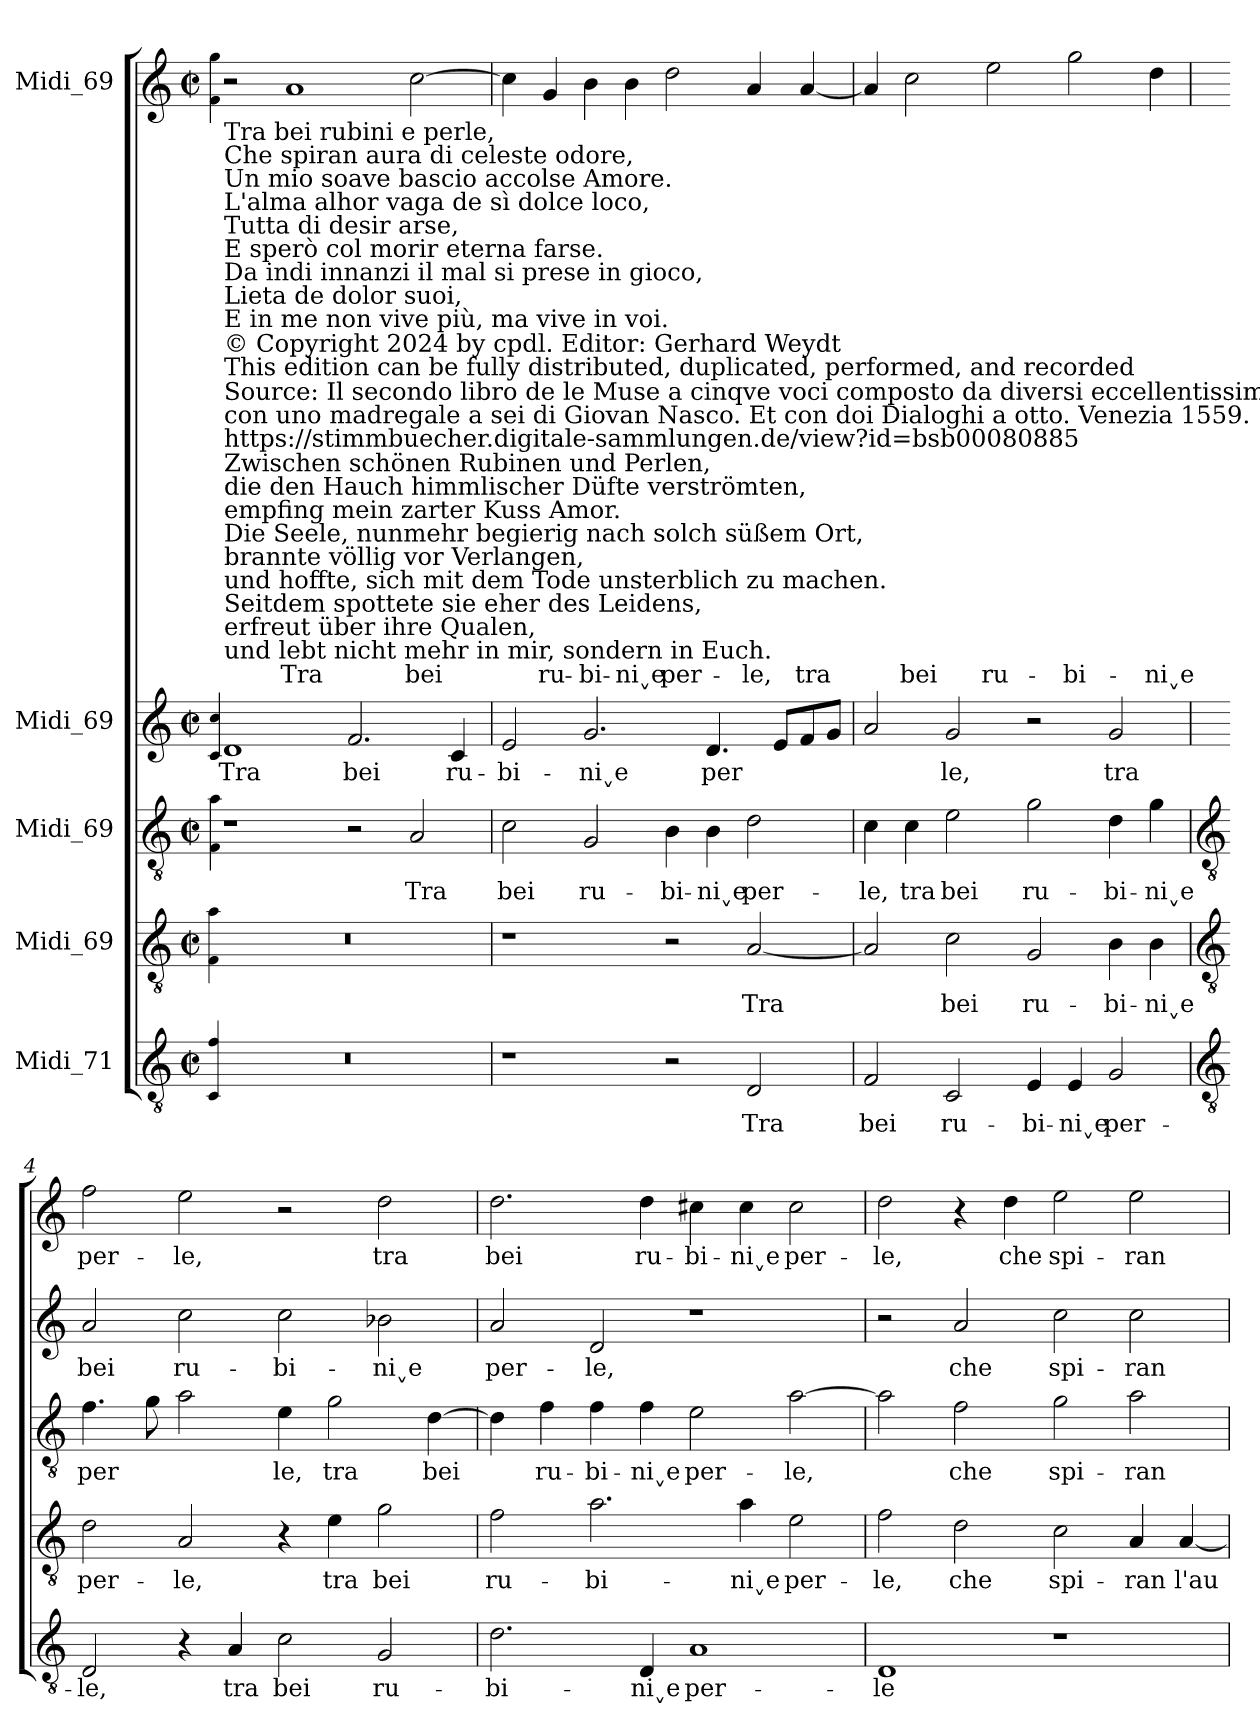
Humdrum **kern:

**kern	**text	**kern	**text	**kern	**text	**kern	**text	**kern	**text
*part5	*part5	*part4	*part4	*part3	*part3	*part2	*part2	*part1	*part1
*staff5	*staff5	*staff4	*staff4	*staff3	*staff3	*staff2	*staff2	*staff1	*staff1
*I"Midi_71	*	*I"Midi_69	*	*I"Midi_69	*	*I"Midi_69	*	*I"Midi_69	*
*clefGv2	*	*clefGv2	*	*clefGv2	*	*clefG2	*	*clefG2	*
*k[]	*	*k[]	*	*k[]	*	*k[]	*	*k[]	*
*C:	*	*C:	*	*C:	*	*C:	*	*C:	*
*M4/2	*	*M4/2	*	*M4/2	*	*M4/2	*	*M4/2	*
*met(c|)	*	*met(c|)	*	*met(c|)	*	*met(c|)	*	*met(c|)	*
=1	=1	=1	=1	=1	=1	=1	=1	=1	=1
4qqC 4qqf	.	4qqF 4qqa	.	4qqF 4qqa	.	4qqc 4qqcc	.	4qqf 4qqgg	.
!	!	!	!	!	!	!	!	!LO:TX:b:t=Tra bei rubini e perle,\nChe spiran aura di celeste odore,\nUn mio soave bascio accolse Amore.\nL'alma alhor vaga de sì dolce loco,\nTutta di desir arse,\nE sperò col morir eterna farse.\nDa indi innanzi il mal si prese in gioco,\nLieta de dolor suoi,\nE in me non vive più, ma vive in voi.	!
!	!	!	!	!	!	!	!	!LO:TX:b:t=© Copyright 2024 by cpdl. Editor&colon; Gerhard Weydt\nThis edition can be fully distributed, duplicated, performed, and recorded	!
!	!	!	!	!	!	!	!	!LO:TX:b:t=Source&colon; Il secondo libro de le Muse a cinqve voci composto da diversi eccellentissimi Musici\ncon uno madregale a sei di Giovan Nasco. Et con doi Dialoghi a otto. Venezia 1559.\nhttps&colon;//stimmbuecher.digitale-sammlungen.de/view?id=bsb00080885	!
!	!	!	!	!	!	!	!	!LO:TX:b:t=Zwischen schönen Rubinen und Perlen,\ndie den Hauch himmlischer Düfte verströmten,\nempfing mein zarter Kuss Amor.\nDie Seele, nunmehr begierig nach solch süßem Ort,\nbrannte völlig vor Verlangen,\nund hoffte, sich mit dem Tode unsterblich zu machen.\nSeitdem spottete sie eher des Leidens,\nerfreut über ihre Qualen,\nund lebt nicht mehr in mir, sondern in Euch.	!
!	!	!	!	!	!	!	!LO:LY:b	!	!
0r	.	0r	.	1r	.	1d	Tra	2r	.
!	!	!	!	!	!	!	!	!	!LO:LY:b
.	.	.	.	.	.	.	.	1a	Tra
!	!	!	!	!	!	!	!LO:LY:b	!	!
.	.	.	.	2r	.	2.f	bei	.	.
!	!	!	!	!	!LO:LY:b	!	!	!	!LO:LY:b
.	.	.	.	2A	Tra	.	.	[2cc	bei
!	!	!	!	!	!	!	!LO:LY:b	!	!
.	.	.	.	.	.	4c	ru-	.	.
=2	=2	=2	=2	=2	=2	=2	=2	=2	=2
!	!	!	!	!	!LO:LY:b	!	!LO:LY:b	!	!
1r	.	1r	.	2c	bei	2e	-bi-	4cc]	.
!	!	!	!	!	!	!	!	!	!LO:LY:b
.	.	.	.	.	.	.	.	4g	ru-
!	!	!	!	!	!LO:LY:b	!	!LO:LY:b	!	!LO:LY:b
.	.	.	.	2G	ru-	2.g	-niˬe	4b	-bi-
!	!	!	!	!	!	!	!	!	!LO:LY:b
.	.	.	.	.	.	.	.	4b	-niˬe
!	!	!	!	!	!LO:LY:b	!	!	!	!LO:LY:b
2r	.	2r	.	4B	-bi-	.	.	2dd	per-
!	!	!	!	!	!LO:LY:b	!	!LO:LY:b	!	!
.	.	.	.	4B	-niˬe	4.d	per	.	.
!	!LO:LY:b	!	!LO:LY:b	!	!LO:LY:b	!	!	!	!LO:LY:b
2D	Tra	[2A	Tra	2d	per-	.	.	4a	-le,
.	.	.	.	.	.	8eL	.	.	.
!	!	!	!	!	!	!	!	!	!LO:LY:b
.	.	.	.	.	.	8f	.	[4a	tra
.	.	.	.	.	.	8gJ	.	.	.
=3	=3	=3	=3	=3	=3	=3	=3	=3	=3
!	!LO:LY:b	!	!	!	!LO:LY:b	!	!	!	!
2F	bei	2A]	.	4c	-le,	2a	.	4a]	.
!	!	!	!	!	!LO:LY:b	!	!	!	!LO:LY:b
.	.	.	.	4c	tra	.	.	2cc	bei
!	!LO:LY:b	!	!LO:LY:b	!	!LO:LY:b	!	!LO:LY:b	!	!
2C	ru-	2c	bei	2e	bei	2g	le,	.	.
!	!	!	!	!	!	!	!	!	!LO:LY:b
.	.	.	.	.	.	.	.	2ee	ru-
!	!LO:LY:b	!	!LO:LY:b	!	!LO:LY:b	!	!	!	!
4E	-bi-	2G	ru-	2g	ru-	2r	.	.	.
!	!LO:LY:b	!	!	!	!	!	!	!	!LO:LY:b
4E	-niˬe	.	.	.	.	.	.	2gg	-bi-
!	!LO:LY:b	!	!LO:LY:b	!	!LO:LY:b	!	!LO:LY:b	!	!
2G	per-	4B	-bi-	4d	-bi-	2g	tra	.	.
!	!	!	!LO:LY:b	!	!LO:LY:b	!	!	!	!LO:LY:b
.	.	4B	-niˬe	4g	-niˬe	.	.	4dd	-niˬe
!!LO:LB:g=z
=4	=4	=4	=4	=4	=4	=4	=4	=4	=4
*clefGv2	*	*clefGv2	*	*clefGv2	*	*	*	*	*
!	!LO:LY:b	!	!LO:LY:b	!	!LO:LY:b	!	!LO:LY:b	!	!LO:LY:b
2D	-le,	2d	per-	4.f	per	2a	bei	2ff	per-
.	.	.	.	8g	.	.	.	.	.
!	!	!	!LO:LY:b	!	!	!	!LO:LY:b	!	!LO:LY:b
4r	.	2A	-le,	2a	.	2cc	ru-	2ee	-le,
!	!LO:LY:b	!	!	!	!	!	!	!	!
4A	tra	.	.	.	.	.	.	.	.
!	!LO:LY:b	!	!	!	!LO:LY:b	!	!LO:LY:b	!	!
2c	bei	4r	.	4e	le,	2cc	-bi-	2r	.
!	!	!	!LO:LY:b	!	!LO:LY:b	!	!	!	!
.	.	4e	tra	2g	tra	.	.	.	.
!	!LO:LY:b	!	!LO:LY:b	!	!	!	!LO:LY:b	!	!LO:LY:b
2G	ru-	2g	bei	.	.	2b-X	-niˬe	2dd	tra
!	!	!	!	!	!LO:LY:b	!	!	!	!
.	.	.	.	[4d	bei	.	.	.	.
=5	=5	=5	=5	=5	=5	=5	=5	=5	=5
!	!LO:LY:b	!	!LO:LY:b	!	!	!	!LO:LY:b	!	!LO:LY:b
2.d	-bi-	2f	ru-	4d]	.	2a	per-	2.dd	bei
!	!	!	!	!	!LO:LY:b	!	!	!	!
.	.	.	.	4f	ru-	.	.	.	.
!	!	!	!LO:LY:b	!	!LO:LY:b	!	!LO:LY:b	!	!
.	.	2.a	-bi-	4f	-bi-	2d	-le,	.	.
!	!LO:LY:b	!	!	!	!LO:LY:b	!	!	!	!LO:LY:b
4D	-niˬe	.	.	4f	-niˬe	.	.	4dd	ru-
!	!LO:LY:b	!	!	!	!LO:LY:b	!	!	!	!LO:LY:b
1A	per-	.	.	2e	per-	1r	.	4cc#X	-bi-
!	!	!	!LO:LY:b	!	!	!	!	!	!LO:LY:b
.	.	4a	-niˬe	.	.	.	.	4cc#	-niˬe
!	!	!	!LO:LY:b	!	!LO:LY:b	!	!	!	!LO:LY:b
.	.	2e	per-	[2a	-le,	.	.	2cc#	per-
=6	=6	=6	=6	=6	=6	=6	=6	=6	=6
!	!LO:LY:b	!	!LO:LY:b	!	!	!	!	!	!LO:LY:b
1D	-le	2f	-le,	2a]	.	2r	.	2dd	-le,
!	!	!	!LO:LY:b	!	!LO:LY:b	!	!LO:LY:b	!	!
.	.	2d	che	2f	che	2a	che	4r	.
!	!	!	!	!	!	!	!	!	!LO:LY:b
.	.	.	.	.	.	.	.	4dd	che
!	!	!	!LO:LY:b	!	!LO:LY:b	!	!LO:LY:b	!	!LO:LY:b
1r	.	2c	spi-	2g	spi-	2cc	spi-	2ee	spi-
!	!	!	!LO:LY:b	!	!LO:LY:b	!	!LO:LY:b	!	!LO:LY:b
.	.	4A	-ran	2a	-ran	2cc	-ran	2ee	-ran
!	!	!	!LO:LY:b	!	!	!	!	!	!
.	.	[4A	l'au	.	.	.	.	.	.
=	=	=	=	=	=	=	=	=	=
*-	*-	*-	*-	*-	*-	*-	*-	*-	*-
